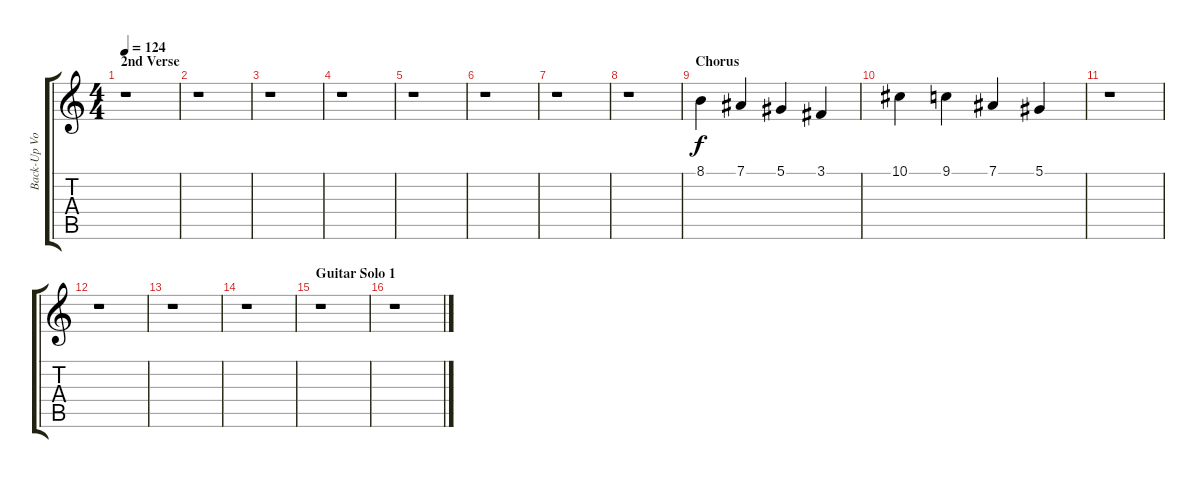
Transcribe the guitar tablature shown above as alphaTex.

\track ("Back-Up Vocals (Duff, Izzy)" "Back-Up Vo") {instrument choiraahs}
\staff {score tabs}
\tuning (Eb4 Bb3 Gb3 Db3 Ab2 Eb2) {hide}
\ts (4 4)
\section ("" "2nd Verse")
\tempo 124
\clef g2
\ks c
r.1{dy f} |
r.1 |
r.1 |
r.1 |
r.1 |
r.1 |
r.1 |
r.1 |
\section ("" "Chorus")
8.1.4 7.1.4 5.1.4 3.1.4 |
10.1.4 9.1.4 7.1.4 5.1.4 |
r.1 |
r.1 |
r.1 |
r.1 |
\section ("" "Guitar Solo 1")
r.1 |
r.1
